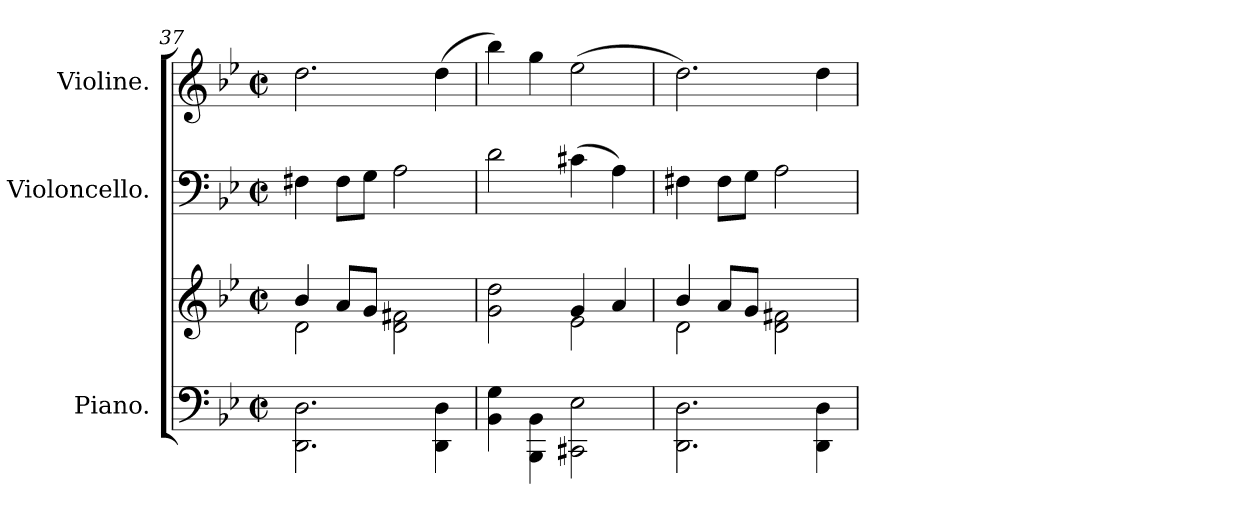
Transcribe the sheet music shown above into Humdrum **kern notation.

**kern	**kern	**kern	**kern
*part3	*part3	*part2	*part1
*staff4	*staff3	*staff2	*staff1
*I"Piano.	*	*I"Violoncello.	*I"Violine.
*	*	*I'vlc	*I'vl
*clefF4	*clefG2	*clefF4	*clefG2
*k[b-e-]	*k[b-e-]	*k[b-e-]	*k[b-e-]
*g:	*g:	*g:	*g:
*M2/2	*M2/2	*M2/2	*M2/2
*met(c|)	*met(c|)	*met(c|)	*met(c|)
=37	=37	=37	=37
*	*^	*	*
2.DD\ 2.D\	4b-/	2d\	4F#X\	2.dd\
.	8a/L	.	8F#\L	.
.	8g/J	.	8G\J	.
.	2d\ 2f#X\	2ryy	2A\	.
4DD\ 4D\	.	.	.	(4dd\
=38	=38	=38	=38	=38
4BB-\ 4G\	2g\ 2dd\	2ryy	2d\	4bb-\)
4BBB-\ 4BB-\	.	.	.	4gg\
2CC#X\ 2E-\	4g/	2e-\	(4c#X\	(2ee-\
.	4a/	.	4A\)	.
=39	=39	=39	=39	=39
2.DD\ 2.D\	4b-/	2d\	4F#X\	2.dd\)
.	8a/L	.	8F#\L	.
.	8g/J	.	8G\J	.
.	2d\ 2f#X\	2ryy	2A\	.
4DD\ 4D\	.	.	.	4dd\
*	*v	*v	*	*
=	=	=	=
*-	*-	*-	*-
